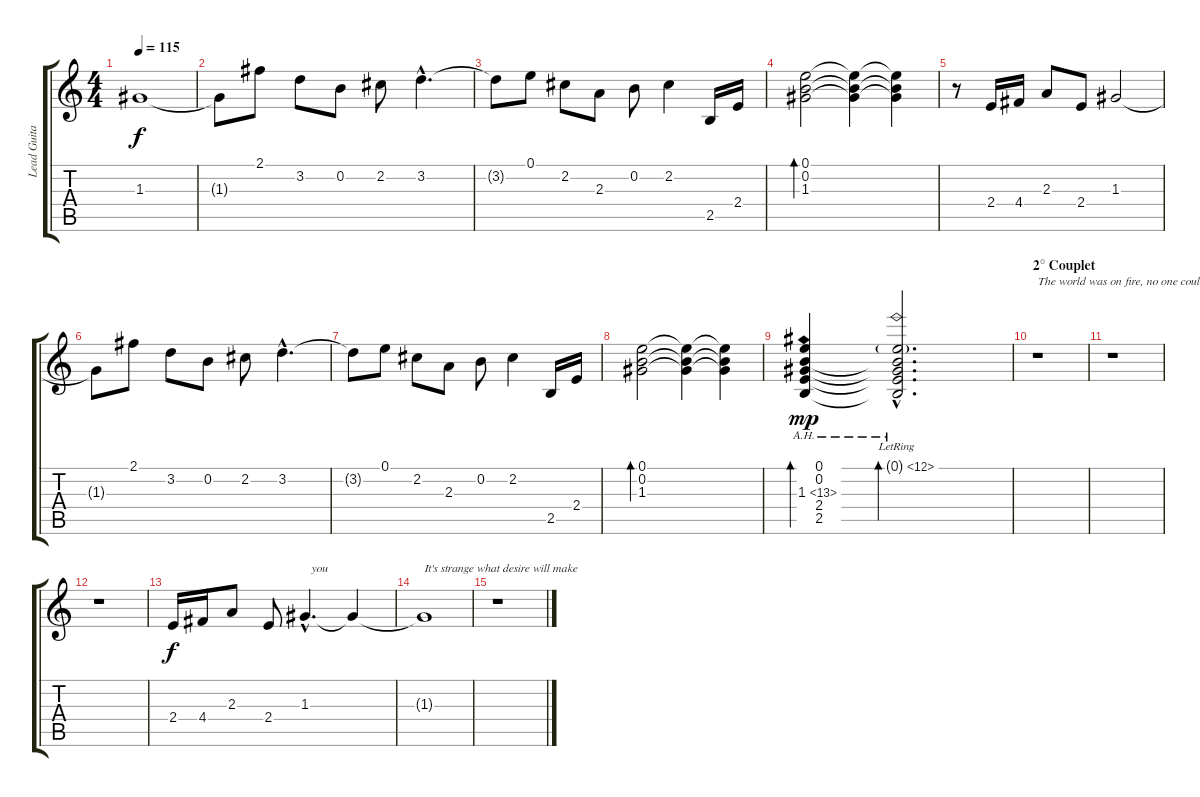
\track ("Lead Guitar" "Lead Guita") {instrument electricguitarjazz}
\staff {score tabs}
\tuning (E4 B3 G3 D3 A2 E2) {hide}
\ts (4 4)
\tempo 115
\clef g2
\ks c
1.3.1{dy f} |
1.3{t}.8 2.1.8 3.2.8 0.2.8 2.2.8 3.2{hac}.4{d} |
3.2{t}.8 0.1.8 2.2.8 2.3.8 0.2.8 2.2.4 2.5.16 2.4.16 |
(0.1 0.2 1.3).2{bd 480} (0.1{t} 0.2{t} 1.3{t}).4 (0.1{t} 0.2{t} 1.3{t}).4 |
r.8 2.4.16 4.4.16 2.3.8 2.4.8 1.3.2 |
1.3{t}.8 2.1.8 3.2.8 0.2.8 2.2.8 3.2{hac}.4{d} |
3.2{t}.8 0.1.8 2.2.8 2.3.8 0.2.8 2.2.4 2.5.16 2.4.16 |
(0.1 0.2 1.3).2{bd 480} (0.1{t} 0.2{t} 1.3{t}).4 (0.1{t} 0.2{t} 1.3{t}).4 |
(0.1 0.2 1.3{ah 12} 2.4 2.5).4{bd 480 dy mp} (0.1{ah 12 g hac lr} 0.2{hac t} 1.3{hac t} 2.4{hac t} 2.5{hac t}).2{d bd 480} |
\section ("" "2° Couplet")
r.1{txt "The world was on fire, no one could save me but "} |
r.1 |
r.1 |
2.4.16{dy f} 4.4.16 2.3.8 2.4.8 1.3{hac}.4{d txt "  you"} 1.3{t}.4 |
1.3{t}.1{txt "It's strange what desire will make "} |
r.1
